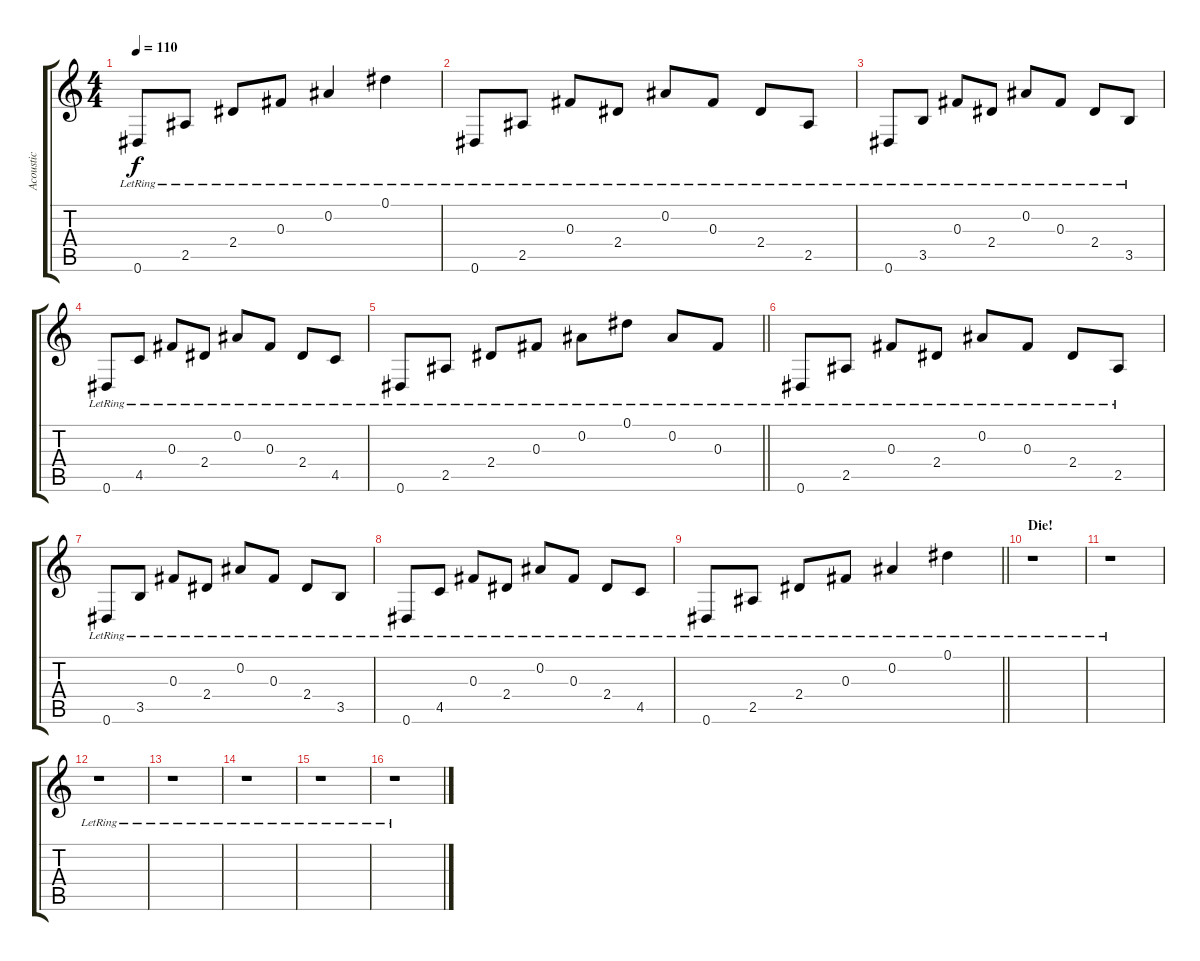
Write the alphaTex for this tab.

\track ("Acoustic" "Acoustic") {instrument electricguitarjazz}
\staff {score tabs}
\tuning (Eb4 Bb3 Gb3 Db3 Ab2 Eb2) {hide}
\ts (4 4)
\tempo 110
\clef g2
\ks c
0.6{lr}.8{dy f} 2.5{lr}.8 2.4{lr}.8 0.3{lr}.8 0.2{lr}.4 0.1{lr}.4 |
0.6{lr}.8 2.5{lr}.8 0.3{lr}.8 2.4{lr}.8 0.2{lr}.8 0.3{lr}.8 2.4{lr}.8 2.5{lr}.8 |
0.6{lr}.8 3.5{lr}.8 0.3{lr}.8 2.4{lr}.8 0.2{lr}.8 0.3{lr}.8 2.4{lr}.8 3.5{lr}.8 |
0.6{lr}.8 4.5{lr}.8 0.3{lr}.8 2.4{lr}.8 0.2{lr}.8 0.3{lr}.8 2.4{lr}.8 4.5{lr}.8 |
\barLineRight lightlight
0.6{lr}.8 2.5{lr}.8 2.4{lr}.8 0.3{lr}.8 0.2{lr}.8 0.1{lr}.8 0.2{lr}.8 0.3{lr}.8 |
0.6{lr}.8 2.5{lr}.8 0.3{lr}.8 2.4{lr}.8 0.2{lr}.8 0.3{lr}.8 2.4{lr}.8 2.5{lr}.8 |
0.6{lr}.8 3.5{lr}.8 0.3{lr}.8 2.4{lr}.8 0.2{lr}.8 0.3{lr}.8 2.4{lr}.8 3.5{lr}.8 |
0.6{lr}.8 4.5{lr}.8 0.3{lr}.8 2.4{lr}.8 0.2{lr}.8 0.3{lr}.8 2.4{lr}.8 4.5{lr}.8 |
\barLineRight lightlight
0.6{lr}.8 2.5{lr}.8 2.4{lr}.8 0.3{lr}.8 0.2{lr}.4 0.1{lr}.4 |
\section ("" "Die!")
r.1 |
r.1 |
r.1 |
r.1 |
r.1 |
r.1 |
r.1
